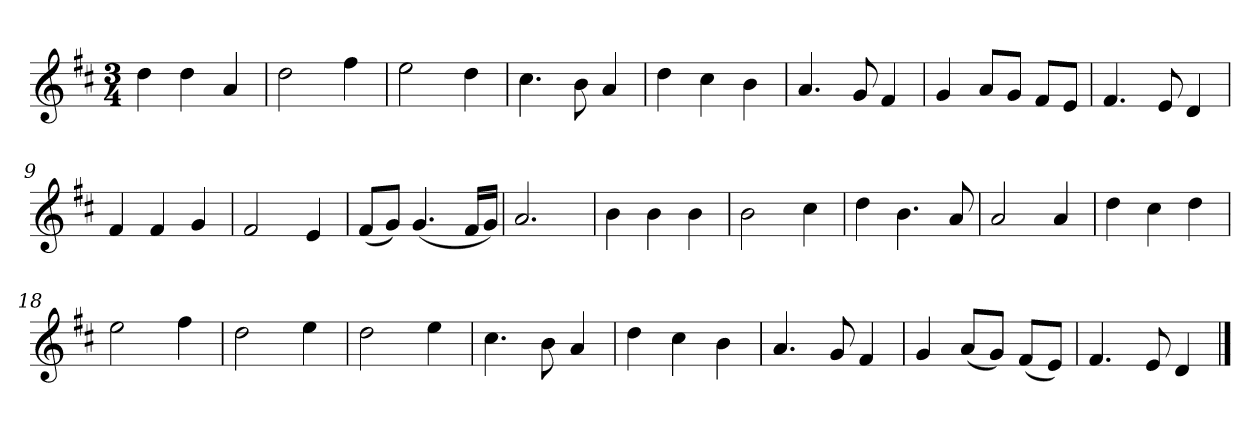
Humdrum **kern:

**kern
*part1
*staff1
*k[f#c#]
*M3/4
*MM120
=1
4dd
4dd
4a
=2
2dd
4ff#
=3
2ee
4dd
=4
4.cc#
8b
4a
=5
4dd
4cc#
4b
=6
4.a
8g
4f#
=7
4g
8aL
8gJ
8f#L
8eJ
=8
4.f#
8e
4d
=9
4f#
4f#
4g
=10
2f#
4e
=11
(8f#L
8gJ)
(4.g
16f#LL
16gJJ)
=12
2.a
=13
4b
4b
4b
=14
2b
4cc#
=15
4dd
4.b
8a
=16
2a
4a
=17
4dd
4cc#
4dd
=18
2ee
4ff#
=19
2dd
4ee
=20
2dd
4ee
=21
4.cc#
8b
4a
=22
4dd
4cc#
4b
=23
4.a
8g
4f#
=24
4g
(8aL
8gJ)
(8f#L
8eJ)
=25
4.f#
8e
4d
==
*-
